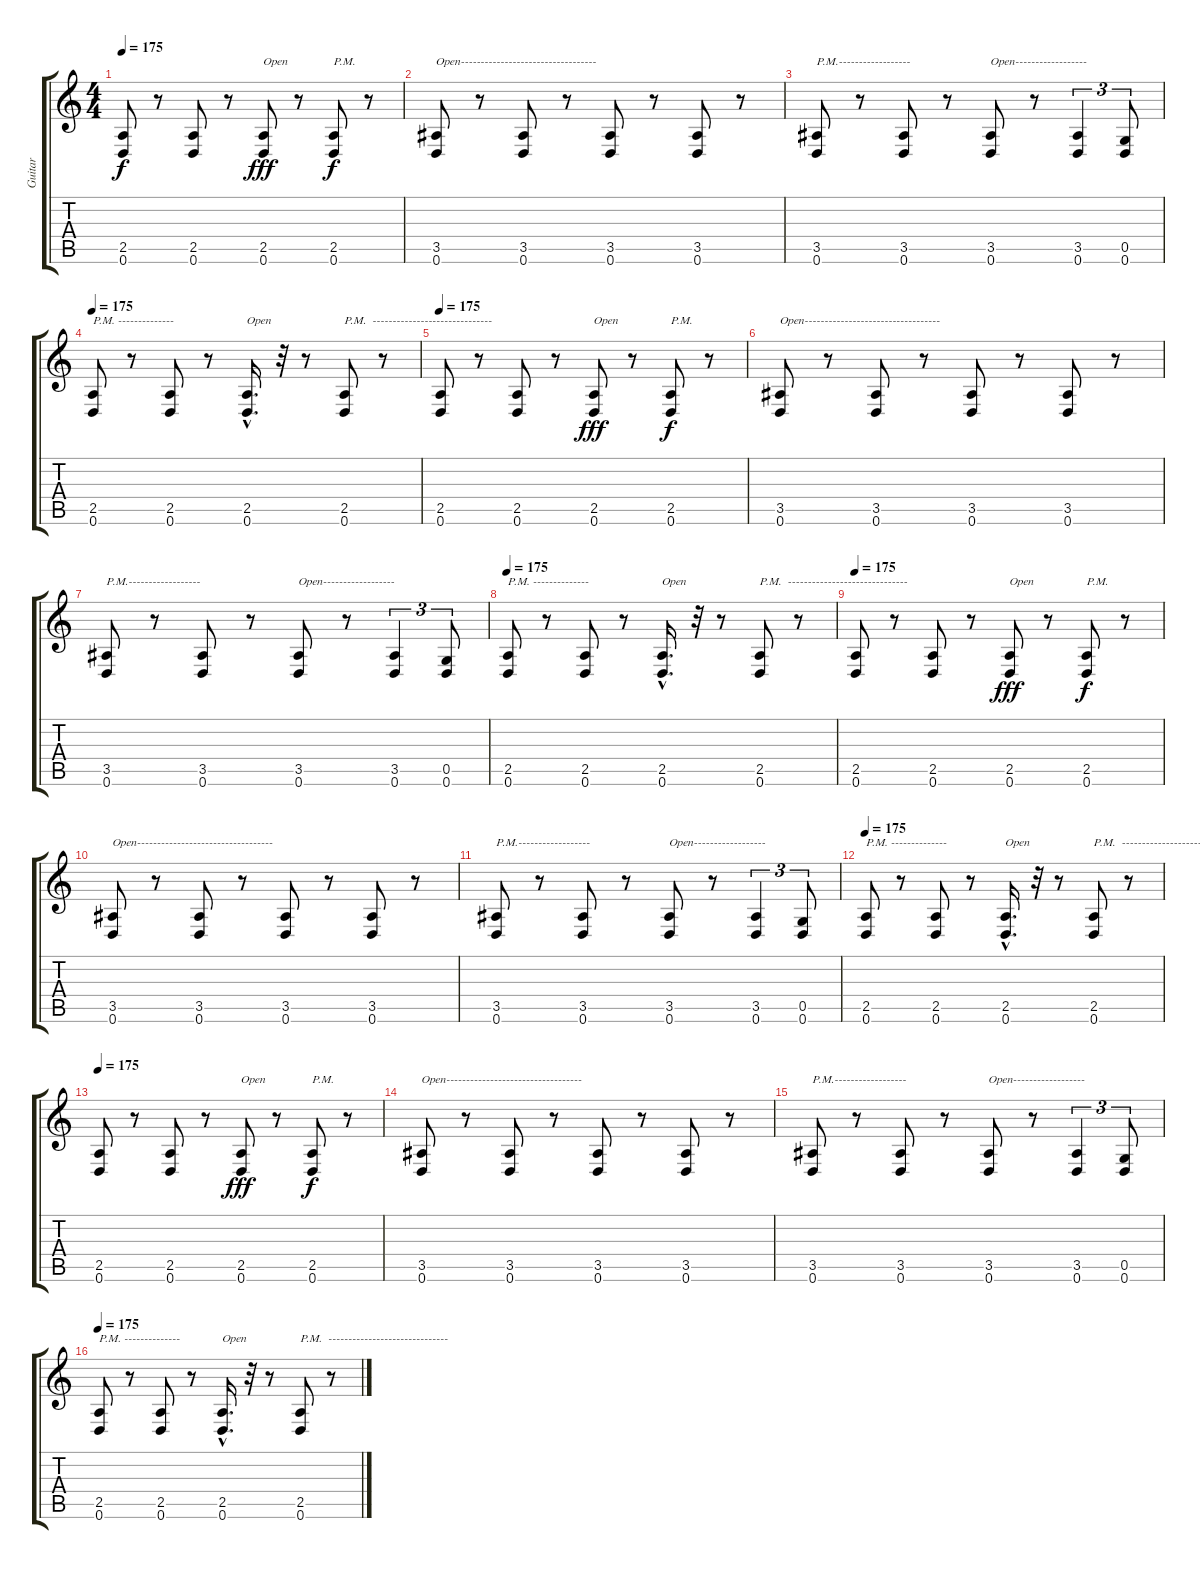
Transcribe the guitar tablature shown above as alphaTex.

\track ("Guitar" "Guitar") {instrument electricguitarmuted}
\staff {score tabs}
\tuning (D4 A3 F3 C3 G2 D2) {hide}
\ts (4 4)
\tempo 175
\clef g2
\ks c
(2.5 0.6).8{dy f} r.8 (2.5 0.6).8 r.8 (2.5 0.6).8{txt "Open" dy fff instrument electricguitarclean} r.8 (2.5 0.6).8{txt "P.M." dy f instrument electricguitarmuted} r.8 |
(3.5 0.6).8{txt "Open----------------------------------" instrument electricguitarclean} r.8 (3.5 0.6).8 r.8 (3.5 0.6).8 r.8 (3.5 0.6).8 r.8 |
(3.5 0.6).8{txt "P.M.------------------" instrument electricguitarmuted} r.8 (3.5 0.6).8 r.8 (3.5 0.6).8{txt "Open------------------" instrument electricguitarclean} r.8 (3.5 0.6).4{tu (3 2)} (0.5 0.6).8{tu (3 2) instrument electricguitarmuted} |
\tempo 175
(2.5 0.6).8{txt "P.M. --------------" instrument electricguitarmuted} r.8 (2.5 0.6).8 r.8 (2.5{hac} 0.6{hac}).16{d txt "Open" instrument electricguitarclean} r.32 r.8 (2.5 0.6).8{txt "P.M.  ------------------------------" instrument electricguitarmuted} r.8 |
\tempo 175
(2.5 0.6).8 r.8 (2.5 0.6).8 r.8 (2.5 0.6).8{txt "Open" dy fff instrument electricguitarclean} r.8 (2.5 0.6).8{txt "P.M." dy f instrument electricguitarmuted} r.8 |
(3.5 0.6).8{txt "Open----------------------------------" instrument electricguitarclean} r.8 (3.5 0.6).8 r.8 (3.5 0.6).8 r.8 (3.5 0.6).8 r.8 |
(3.5 0.6).8{txt "P.M.------------------" instrument electricguitarmuted} r.8 (3.5 0.6).8 r.8 (3.5 0.6).8{txt "Open------------------" instrument electricguitarclean} r.8 (3.5 0.6).4{tu (3 2)} (0.5 0.6).8{tu (3 2) instrument electricguitarmuted} |
\tempo 175
(2.5 0.6).8{txt "P.M. --------------" instrument electricguitarmuted} r.8 (2.5 0.6).8 r.8 (2.5{hac} 0.6{hac}).16{d txt "Open" instrument electricguitarclean} r.32 r.8 (2.5 0.6).8{txt "P.M.  ------------------------------" instrument electricguitarmuted} r.8 |
\tempo 175
(2.5 0.6).8 r.8 (2.5 0.6).8 r.8 (2.5 0.6).8{txt "Open" dy fff instrument electricguitarclean} r.8 (2.5 0.6).8{txt "P.M." dy f instrument electricguitarmuted} r.8 |
(3.5 0.6).8{txt "Open----------------------------------" instrument electricguitarclean} r.8 (3.5 0.6).8 r.8 (3.5 0.6).8 r.8 (3.5 0.6).8 r.8 |
(3.5 0.6).8{txt "P.M.------------------" instrument electricguitarmuted} r.8 (3.5 0.6).8 r.8 (3.5 0.6).8{txt "Open------------------" instrument electricguitarclean} r.8 (3.5 0.6).4{tu (3 2)} (0.5 0.6).8{tu (3 2) instrument electricguitarmuted} |
\tempo 175
(2.5 0.6).8{txt "P.M. --------------" instrument electricguitarmuted} r.8 (2.5 0.6).8 r.8 (2.5{hac} 0.6{hac}).16{d txt "Open" instrument electricguitarclean} r.32 r.8 (2.5 0.6).8{txt "P.M.  ------------------------------" instrument electricguitarmuted} r.8 |
\tempo 175
(2.5 0.6).8 r.8 (2.5 0.6).8 r.8 (2.5 0.6).8{txt "Open" dy fff instrument electricguitarclean} r.8 (2.5 0.6).8{txt "P.M." dy f instrument electricguitarmuted} r.8 |
(3.5 0.6).8{txt "Open----------------------------------" instrument electricguitarclean} r.8 (3.5 0.6).8 r.8 (3.5 0.6).8 r.8 (3.5 0.6).8 r.8 |
(3.5 0.6).8{txt "P.M.------------------" instrument electricguitarmuted} r.8 (3.5 0.6).8 r.8 (3.5 0.6).8{txt "Open------------------" instrument electricguitarclean} r.8 (3.5 0.6).4{tu (3 2)} (0.5 0.6).8{tu (3 2) instrument electricguitarmuted} |
\tempo 175
(2.5 0.6).8{txt "P.M. --------------" instrument electricguitarmuted} r.8 (2.5 0.6).8 r.8 (2.5{hac} 0.6{hac}).16{d txt "Open" instrument electricguitarclean} r.32 r.8 (2.5 0.6).8{txt "P.M.  ------------------------------" instrument electricguitarmuted} r.8
